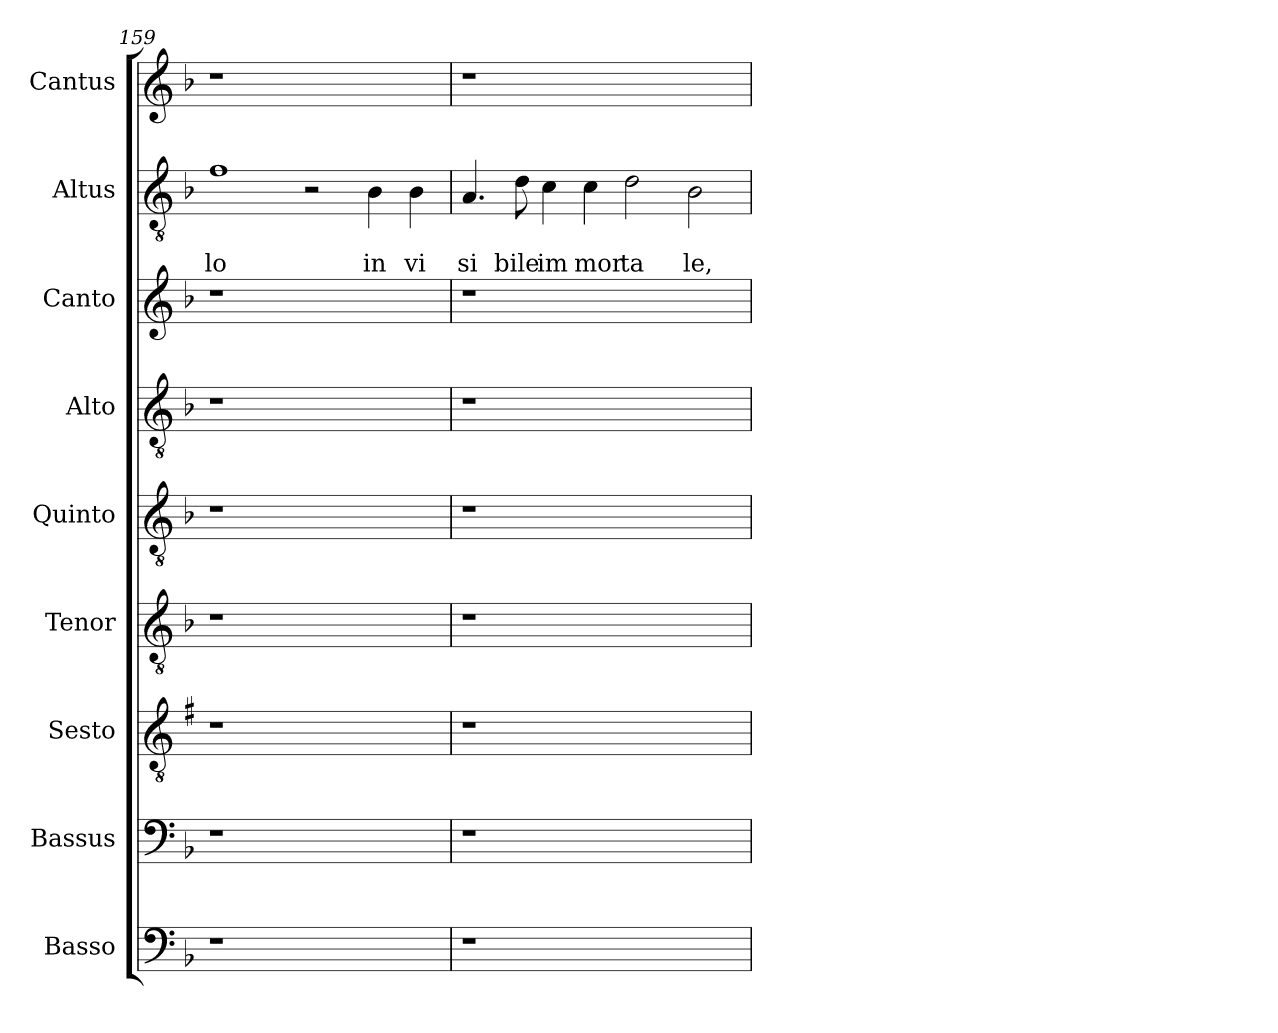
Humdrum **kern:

**kern	**kern	**kern	**kern	**kern	**kern	**kern	**kern	**text	**text	**kern
*part9	*part8	*part7	*part6	*part5	*part4	*part3	*part2	*part2	*part2	*part1
*staff9	*staff8	*staff7	*staff6	*staff5	*staff4	*staff3	*staff2	*staff2	*staff2	*staff1
*I"Basso	*I"Bassus	*I"Sesto	*I"Tenor	*I"Quinto	*I"Alto	*I"Canto	*I"Altus	*	*	*I"Cantus
*	*	*I'Sesto	*I'Tenor	*I'Quinto	*I'Alto	*I'Canto	*I'Altus	*	*	*I'Cantus
!!LO:LB:g=z
*clefF4	*clefF4	*clefGv2	*clefGv2	*clefGv2	*clefGv2	*clefG2	*clefGv2	*	*	*clefG2
*k[b-]	*k[b-]	*k[f#]	*k[b-]	*k[b-]	*k[b-]	*k[b-]	*k[b-]	*	*	*k[b-]
*F:	*F:	*G:	*F:	*F:	*F:	*F:	*F:	*	*	*F:
=159	=159	=159	=159	=159	=159	=159	=159	=159	=159	=159
!	!	!	!	!	!	!	!	!	!LO:LY:b	!
1r	1r	1r	1r	1r	1r	1r	1f	.	lo	1r
1ryy	1ryy	1ryy	1ryy	1ryy	1ryy	1ryy	2r	.	.	1ryy
!	!	!	!	!	!	!	!	!	!LO:LY:b	!
.	.	.	.	.	.	.	4B-\	.	in	.
!	!	!	!	!	!	!	!	!	!LO:LY:b	!
.	.	.	.	.	.	.	4B-\	.	vi	.
=160	=160	=160	=160	=160	=160	=160	=160	=160	=160	=160
!	!	!	!	!	!	!	!	!	!LO:LY:b	!
1r	1r	1r	1r	1r	1r	1r	4.A/	.	si	1r
!	!	!	!	!	!	!	!	!	!LO:LY:b	!
.	.	.	.	.	.	.	8d\	.	bile	.
!	!	!	!	!	!	!	!	!	!LO:LY:b	!
.	.	.	.	.	.	.	4c\	.	im	.
!	!	!	!	!	!	!	!	!	!LO:LY:b	!
.	.	.	.	.	.	.	4c\	.	mor	.
!	!	!	!	!	!	!	!	!	!LO:LY:b	!
1ryy	1ryy	1ryy	1ryy	1ryy	1ryy	1ryy	2d\	.	ta	1ryy
!	!	!	!	!	!	!	!	!	!LO:LY:b	!
.	.	.	.	.	.	.	2B-\	.	le,	.
=	=	=	=	=	=	=	=	=	=	=
*-	*-	*-	*-	*-	*-	*-	*-	*-	*-	*-
